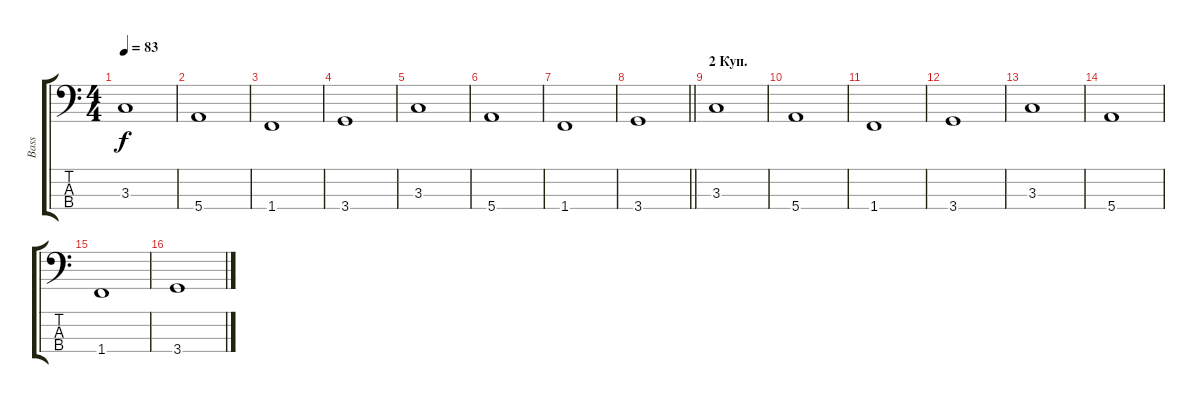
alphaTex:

\track ("Bass" "Bass") {instrument electricbassfinger}
\staff {score tabs}
\tuning (G2 D2 A1 E1) {hide}
\ts (4 4)
\tempo 83
\clef f4
\ks c
3.3.1{dy f} |
5.4.1 |
1.4.1 |
3.4.1 |
3.3.1 |
5.4.1 |
1.4.1 |
\barLineRight lightlight
3.4.1 |
\section ("" "2 Куп.")
3.3.1 |
5.4.1 |
1.4.1 |
3.4.1 |
3.3.1 |
5.4.1 |
1.4.1 |
3.4.1
